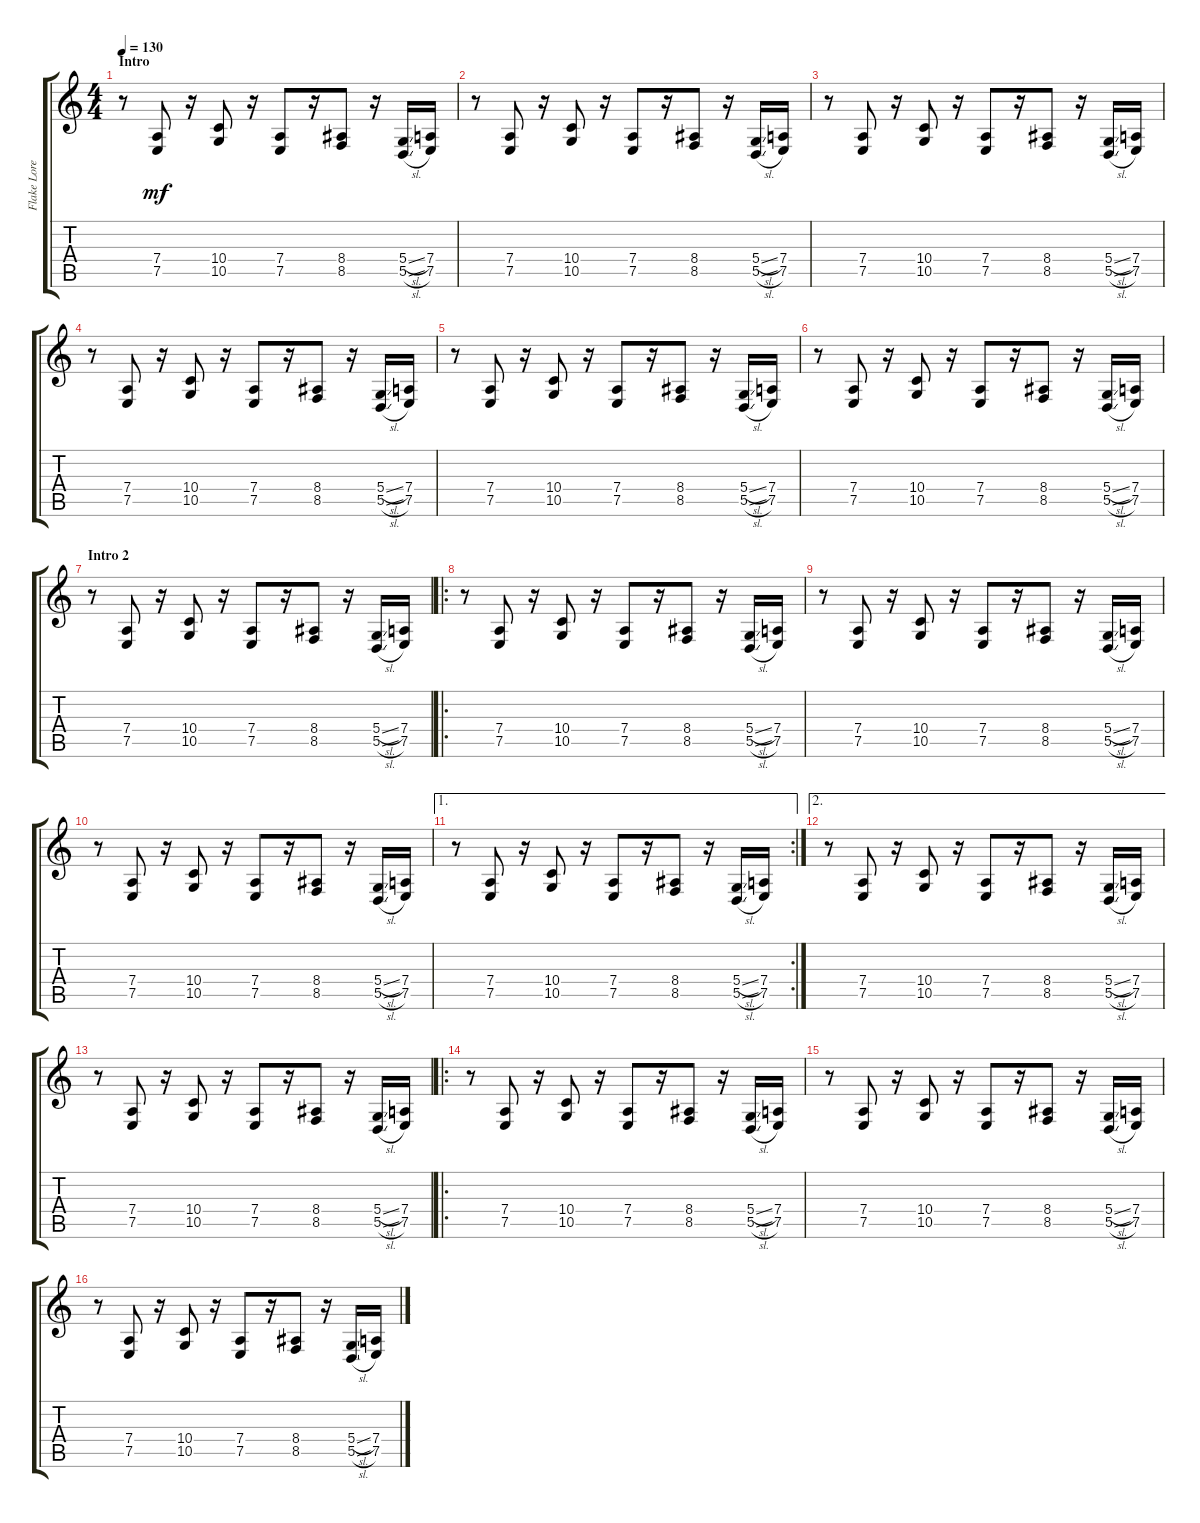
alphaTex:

\track ("Flake Lorenz" "Flake Lore") {instrument lead2sawtooth}
\staff {score tabs}
\tuning (E4 B3 G3 D3 A2 D2) {hide}
\ts (4 4)
\section ("" "Intro")
\tempo 130
\clef g2
\ks c
r.8{dy mf instrument lead2sawtooth} (7.4 7.5).8 r.16 (10.4 10.5).8 r.16 (7.4 7.5).8 r.16 (8.4 8.5).8 r.16 (5.4{sl} 5.5{sl}).16 (7.4 7.5).16 |
r.8 (7.4 7.5).8 r.16 (10.4 10.5).8 r.16 (7.4 7.5).8 r.16 (8.4 8.5).8 r.16 (5.4{sl} 5.5{sl}).16 (7.4 7.5).16 |
r.8 (7.4 7.5).8 r.16 (10.4 10.5).8 r.16 (7.4 7.5).8 r.16 (8.4 8.5).8 r.16 (5.4{sl} 5.5{sl}).16 (7.4 7.5).16 |
r.8 (7.4 7.5).8 r.16 (10.4 10.5).8 r.16 (7.4 7.5).8 r.16 (8.4 8.5).8 r.16 (5.4{sl} 5.5{sl}).16 (7.4 7.5).16 |
r.8 (7.4 7.5).8 r.16 (10.4 10.5).8 r.16 (7.4 7.5).8 r.16 (8.4 8.5).8 r.16 (5.4{sl} 5.5{sl}).16 (7.4 7.5).16 |
r.8 (7.4 7.5).8 r.16 (10.4 10.5).8 r.16 (7.4 7.5).8 r.16 (8.4 8.5).8 r.16 (5.4{sl} 5.5{sl}).16 (7.4 7.5).16 |
\section ("" "Intro 2")
r.8 (7.4 7.5).8 r.16 (10.4 10.5).8 r.16 (7.4 7.5).8 r.16 (8.4 8.5).8 r.16 (5.4{sl} 5.5{sl}).16 (7.4 7.5).16 |
\ro
r.8 (7.4 7.5).8 r.16 (10.4 10.5).8 r.16 (7.4 7.5).8 r.16 (8.4 8.5).8 r.16 (5.4{sl} 5.5{sl}).16 (7.4 7.5).16 |
r.8 (7.4 7.5).8 r.16 (10.4 10.5).8 r.16 (7.4 7.5).8 r.16 (8.4 8.5).8 r.16 (5.4{sl} 5.5{sl}).16 (7.4 7.5).16 |
r.8 (7.4 7.5).8 r.16 (10.4 10.5).8 r.16 (7.4 7.5).8 r.16 (8.4 8.5).8 r.16 (5.4{sl} 5.5{sl}).16 (7.4 7.5).16 |
\ae 1
\rc 2
r.8 (7.4 7.5).8 r.16 (10.4 10.5).8 r.16 (7.4 7.5).8 r.16 (8.4 8.5).8 r.16 (5.4{sl} 5.5{sl}).16 (7.4 7.5).16 |
\ae 2
r.8 (7.4 7.5).8 r.16 (10.4 10.5).8 r.16 (7.4 7.5).8 r.16 (8.4 8.5).8 r.16 (5.4{sl} 5.5{sl}).16 (7.4 7.5).16 |
r.8 (7.4 7.5).8 r.16 (10.4 10.5).8 r.16 (7.4 7.5).8 r.16 (8.4 8.5).8 r.16 (5.4{sl} 5.5{sl}).16 (7.4 7.5).16 |
\ro
r.8 (7.4 7.5).8 r.16 (10.4 10.5).8 r.16 (7.4 7.5).8 r.16 (8.4 8.5).8 r.16 (5.4{sl} 5.5{sl}).16 (7.4 7.5).16 |
r.8 (7.4 7.5).8 r.16 (10.4 10.5).8 r.16 (7.4 7.5).8 r.16 (8.4 8.5).8 r.16 (5.4{sl} 5.5{sl}).16 (7.4 7.5).16 |
r.8 (7.4 7.5).8 r.16 (10.4 10.5).8 r.16 (7.4 7.5).8 r.16 (8.4 8.5).8 r.16 (5.4{sl} 5.5{sl}).16 (7.4 7.5).16
